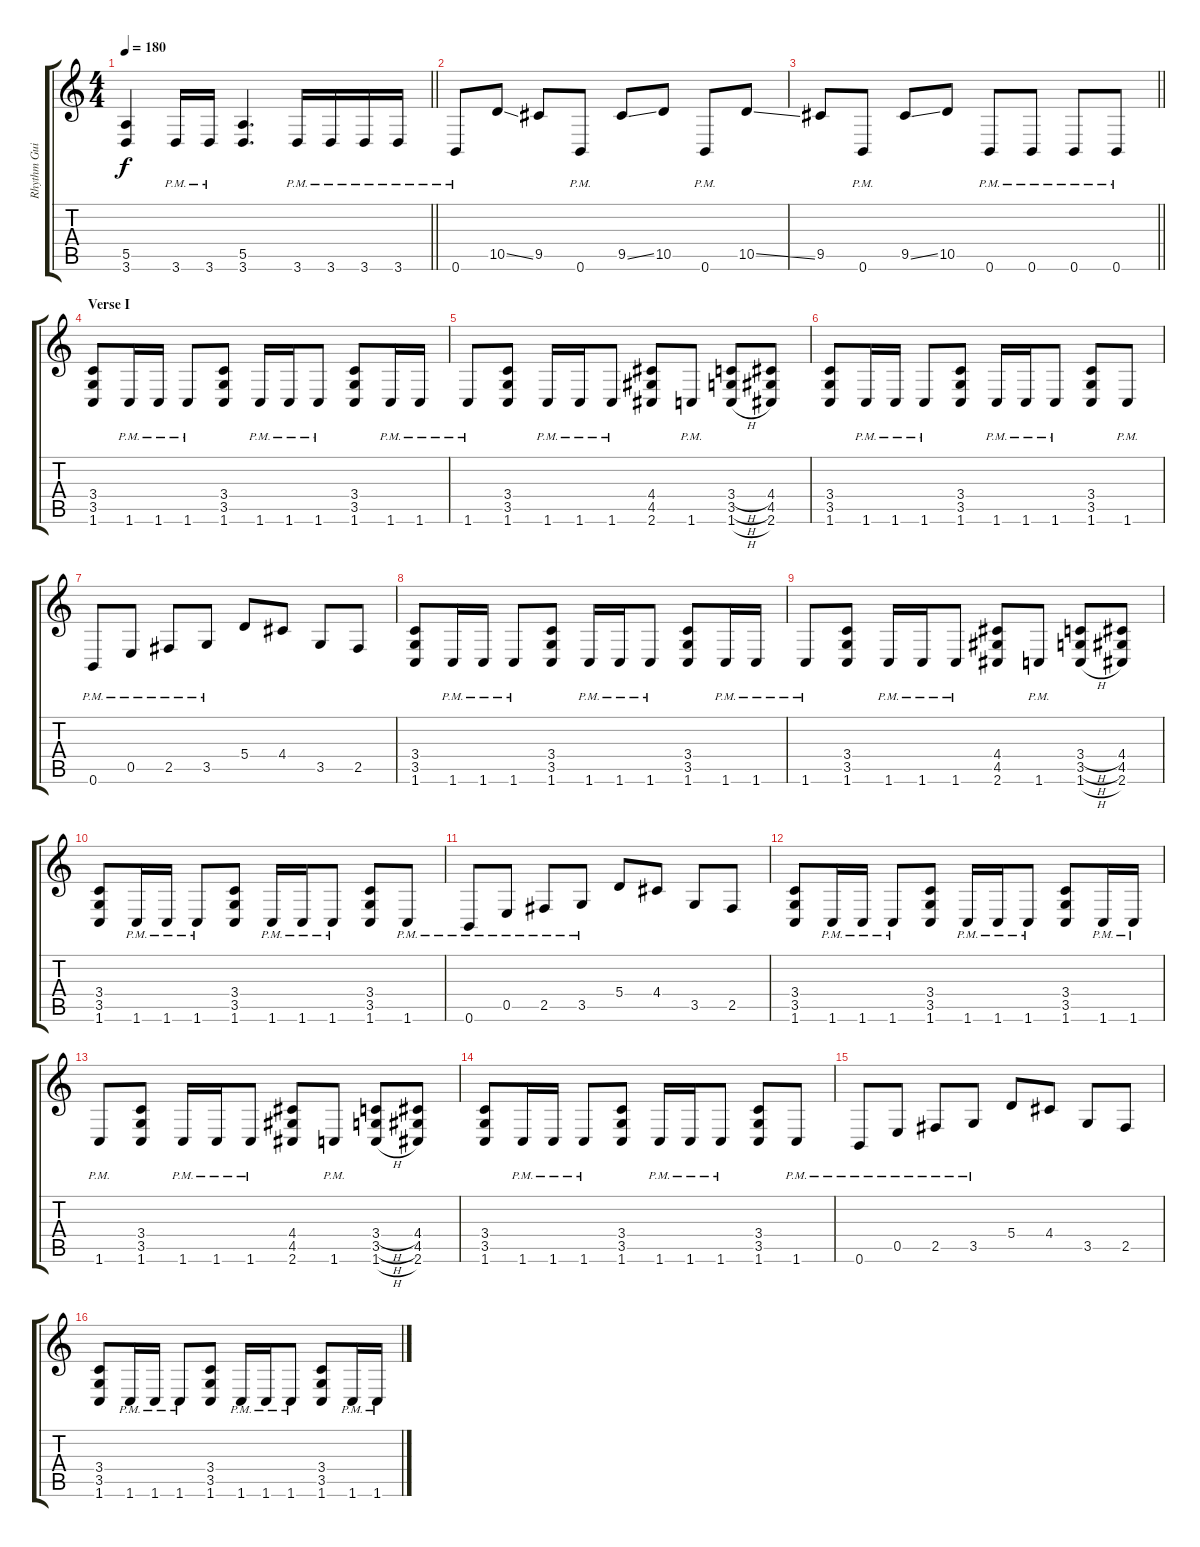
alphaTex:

\track ("Rhythm Guitar" "Rhythm Gui") {instrument distortionguitar}
\staff {score tabs}
\tuning (B3 Gb3 D3 A2 E2 B1) {hide}
\ts (4 4)
\tempo 180
\clef g2
\barLineRight lightlight
\ks c
(5.5 3.6).4{dy f} 3.6{pm}.16 3.6{pm}.16 (5.5 3.6).4{d} 3.6{pm}.16 3.6{pm}.16 3.6{pm}.16 3.6{pm}.16 |
0.6{pm}.8 10.5{ss}.8 9.5.8 0.6{pm}.8 9.5{ss}.8 10.5.8 0.6{pm}.8 10.5{ss}.8 |
\barLineRight lightlight
9.5.8 0.6{pm}.8 9.5{ss}.8 10.5.8 0.6{pm}.8 0.6{pm}.8 0.6{pm}.8 0.6{pm}.8 |
\section ("" "Verse I")
(3.4 3.5 1.6).8 1.6{pm}.16 1.6{pm}.16 1.6{pm}.8 (3.4 3.5 1.6).8 1.6{pm}.16 1.6{pm}.16 1.6{pm}.8 (3.4 3.5 1.6).8 1.6{pm}.16 1.6{pm}.16 |
1.6{pm}.8 (3.4 3.5 1.6).8 1.6{pm}.16 1.6{pm}.16 1.6{pm}.8 (4.4 4.5 2.6).8 1.6{pm}.8 (3.4{h} 3.5{h} 1.6{h}).8 (4.4 4.5 2.6).8 |
(3.4 3.5 1.6).8 1.6{pm}.16 1.6{pm}.16 1.6{pm}.8 (3.4 3.5 1.6).8 1.6{pm}.16 1.6{pm}.16 1.6{pm}.8 (3.4 3.5 1.6).8 1.6{pm}.8 |
0.6{pm}.8 0.5{pm}.8 2.5{pm}.8 3.5{pm}.8 5.4.8 4.4.8 3.5.8 2.5.8 |
(3.4 3.5 1.6).8 1.6{pm}.16 1.6{pm}.16 1.6{pm}.8 (3.4 3.5 1.6).8 1.6{pm}.16 1.6{pm}.16 1.6{pm}.8 (3.4 3.5 1.6).8 1.6{pm}.16 1.6{pm}.16 |
1.6{pm}.8 (3.4 3.5 1.6).8 1.6{pm}.16 1.6{pm}.16 1.6{pm}.8 (4.4 4.5 2.6).8 1.6{pm}.8 (3.4{h} 3.5{h} 1.6{h}).8 (4.4 4.5 2.6).8 |
(3.4 3.5 1.6).8 1.6{pm}.16 1.6{pm}.16 1.6{pm}.8 (3.4 3.5 1.6).8 1.6{pm}.16 1.6{pm}.16 1.6{pm}.8 (3.4 3.5 1.6).8 1.6{pm}.8 |
0.6{pm}.8 0.5{pm}.8 2.5{pm}.8 3.5{pm}.8 5.4.8 4.4.8 3.5.8 2.5.8 |
(3.4 3.5 1.6).8 1.6{pm}.16 1.6{pm}.16 1.6{pm}.8 (3.4 3.5 1.6).8 1.6{pm}.16 1.6{pm}.16 1.6{pm}.8 (3.4 3.5 1.6).8 1.6{pm}.16 1.6{pm}.16 |
1.6{pm}.8 (3.4 3.5 1.6).8 1.6{pm}.16 1.6{pm}.16 1.6{pm}.8 (4.4 4.5 2.6).8 1.6{pm}.8 (3.4{h} 3.5{h} 1.6{h}).8 (4.4 4.5 2.6).8 |
(3.4 3.5 1.6).8 1.6{pm}.16 1.6{pm}.16 1.6{pm}.8 (3.4 3.5 1.6).8 1.6{pm}.16 1.6{pm}.16 1.6{pm}.8 (3.4 3.5 1.6).8 1.6{pm}.8 |
0.6{pm}.8 0.5{pm}.8 2.5{pm}.8 3.5{pm}.8 5.4.8 4.4.8 3.5.8 2.5.8 |
(3.4 3.5 1.6).8 1.6{pm}.16 1.6{pm}.16 1.6{pm}.8 (3.4 3.5 1.6).8 1.6{pm}.16 1.6{pm}.16 1.6{pm}.8 (3.4 3.5 1.6).8 1.6{pm}.16 1.6{pm}.16
